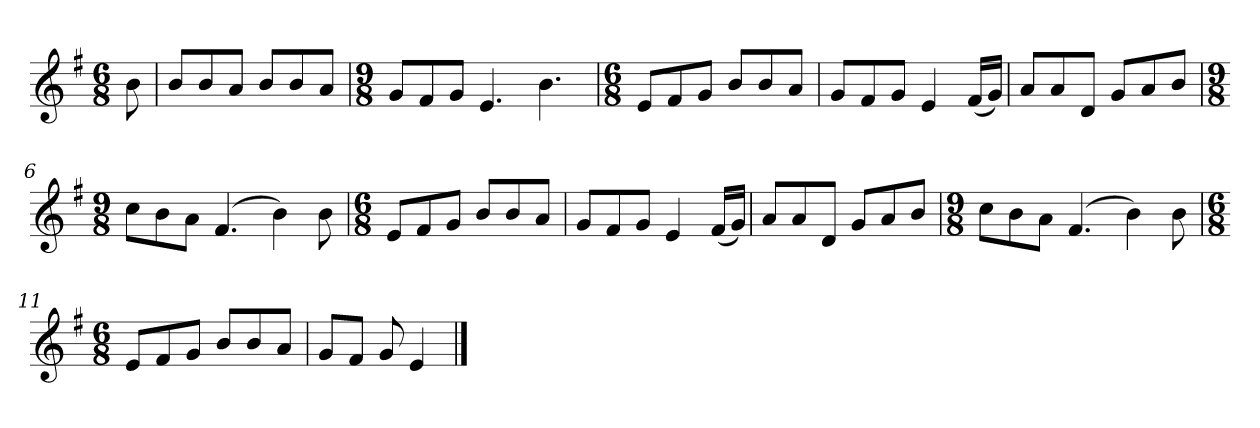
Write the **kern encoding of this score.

**kern
*part1
*staff1
*k[f#]
*M6/8
*MM120
=
8b
=1
8bL
8b
8aJ
8bL
8b
8aJ
=2
*M9/8
8gL
8f#
8gJ
4.e
4.b
=3
*M6/8
8eL
8f#
8gJ
8bL
8b
8aJ
=4
8gL
8f#
8gJ
4e
(16f#LL
16gJJ)
=5
8aL
8a
8dJ
8gL
8a
8bJ
=6
*M9/8
8ccL
8b
8aJ
(4.f#
4b)
8b
=7
*M6/8
8eL
8f#
8gJ
8bL
8b
8aJ
=8
8gL
8f#
8gJ
4e
(16f#LL
16gJJ)
=9
8aL
8a
8dJ
8gL
8a
8bJ
=10
*M9/8
8ccL
8b
8aJ
(4.f#
4b)
8b
=11
*M6/8
8eL
8f#
8gJ
8bL
8b
8aJ
=12
8gL
8f#J
8g
4e
==
*-
